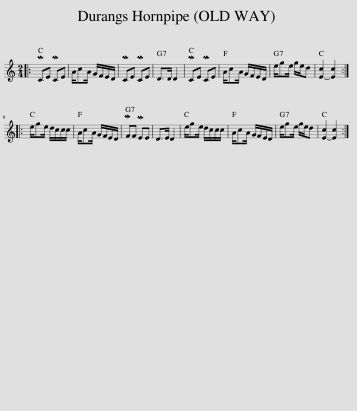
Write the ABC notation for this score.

X:1
L:1/8
M:2/4
I:linebreak $
K:C
V:1 treble
V:1
|: MCE MCE | A/cA/ G/F/E/D/ | MCE MCE | D>D D2 | MCE MCE | %5
 A/cA/ G/F/E/D/ | e/ge/ g/e/d | [E-c]2 [Ec]2 ::$ e/ge/ d/c/c/c/ | A/cA/ G/F/E/D/ | %10
 MFF MEE | D>E D2 | e/ge/ d/c/c/c/ | A/cA/ G/F/E/D/ | e/ge/ g/e/d | %15
 [E-c]2 [Ec]2 :| %16
